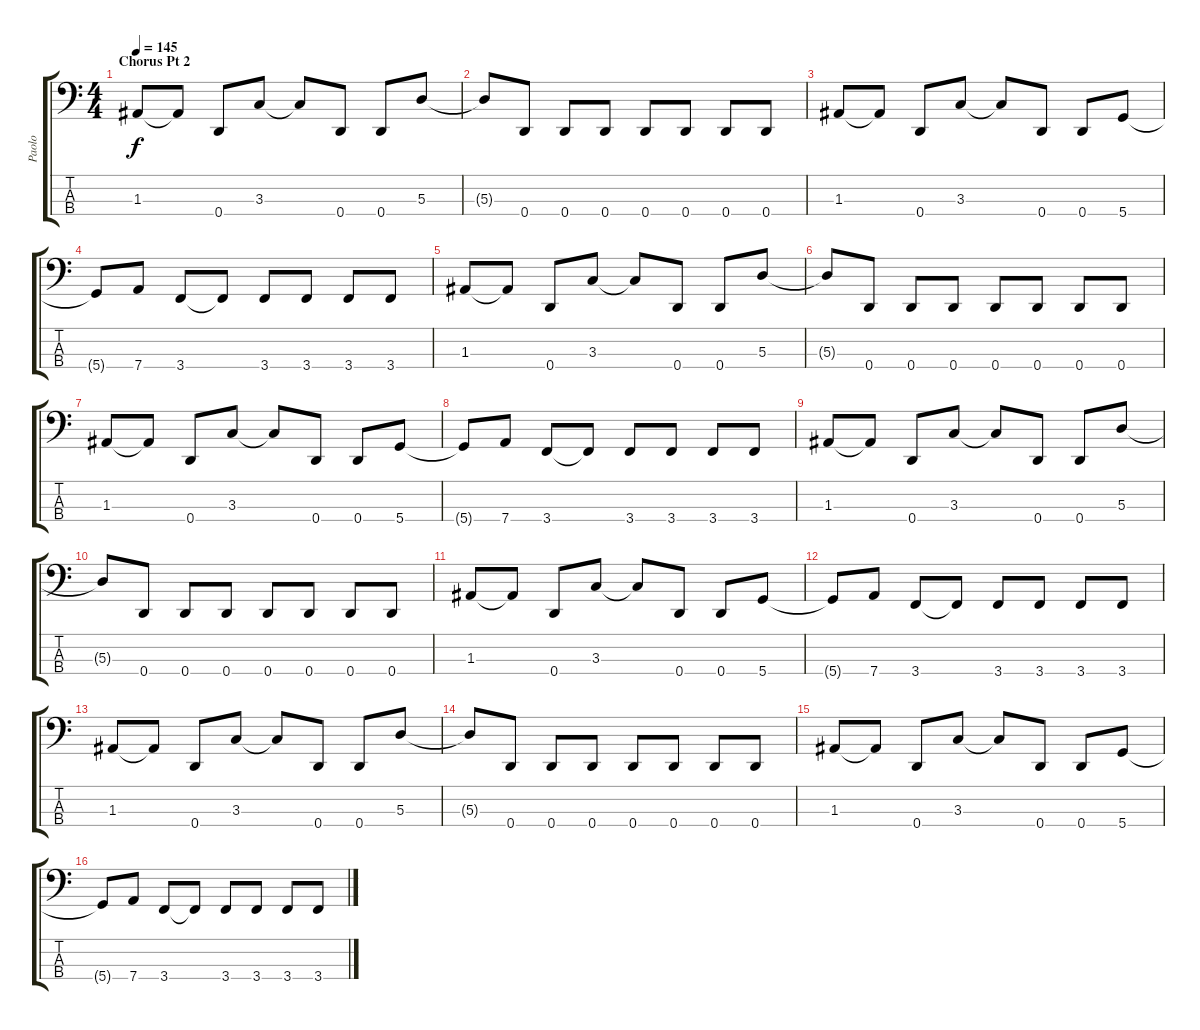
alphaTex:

\track ("Paolo" "Paolo") {instrument electricbasspick}
\staff {score tabs}
\tuning (G2 D2 A1 D1) {hide}
\ts (4 4)
\section ("" "Chorus Pt 2")
\tempo 145
\clef f4
\ks c
1.3.8{dy f} 1.3{t}.8 0.4.8 3.3.8 3.3{t}.8 0.4.8 0.4.8 5.3.8 |
5.3{t}.8 0.4.8 0.4.8 0.4.8 0.4.8 0.4.8 0.4.8 0.4.8 |
1.3.8 1.3{t}.8 0.4.8 3.3.8 3.3{t}.8 0.4.8 0.4.8 5.4.8 |
5.4{t}.8 7.4.8 3.4.8 3.4{t}.8 3.4.8 3.4.8 3.4.8 3.4.8 |
1.3.8 1.3{t}.8 0.4.8 3.3.8 3.3{t}.8 0.4.8 0.4.8 5.3.8 |
5.3{t}.8 0.4.8 0.4.8 0.4.8 0.4.8 0.4.8 0.4.8 0.4.8 |
1.3.8 1.3{t}.8 0.4.8 3.3.8 3.3{t}.8 0.4.8 0.4.8 5.4.8 |
5.4{t}.8 7.4.8 3.4.8 3.4{t}.8 3.4.8 3.4.8 3.4.8 3.4.8 |
1.3.8 1.3{t}.8 0.4.8 3.3.8 3.3{t}.8 0.4.8 0.4.8 5.3.8 |
5.3{t}.8 0.4.8 0.4.8 0.4.8 0.4.8 0.4.8 0.4.8 0.4.8 |
1.3.8 1.3{t}.8 0.4.8 3.3.8 3.3{t}.8 0.4.8 0.4.8 5.4.8 |
5.4{t}.8 7.4.8 3.4.8 3.4{t}.8 3.4.8 3.4.8 3.4.8 3.4.8 |
1.3.8 1.3{t}.8 0.4.8 3.3.8 3.3{t}.8 0.4.8 0.4.8 5.3.8 |
5.3{t}.8 0.4.8 0.4.8 0.4.8 0.4.8 0.4.8 0.4.8 0.4.8 |
1.3.8 1.3{t}.8 0.4.8 3.3.8 3.3{t}.8 0.4.8 0.4.8 5.4.8 |
5.4{t}.8 7.4.8 3.4.8 3.4{t}.8 3.4.8 3.4.8 3.4.8 3.4.8
